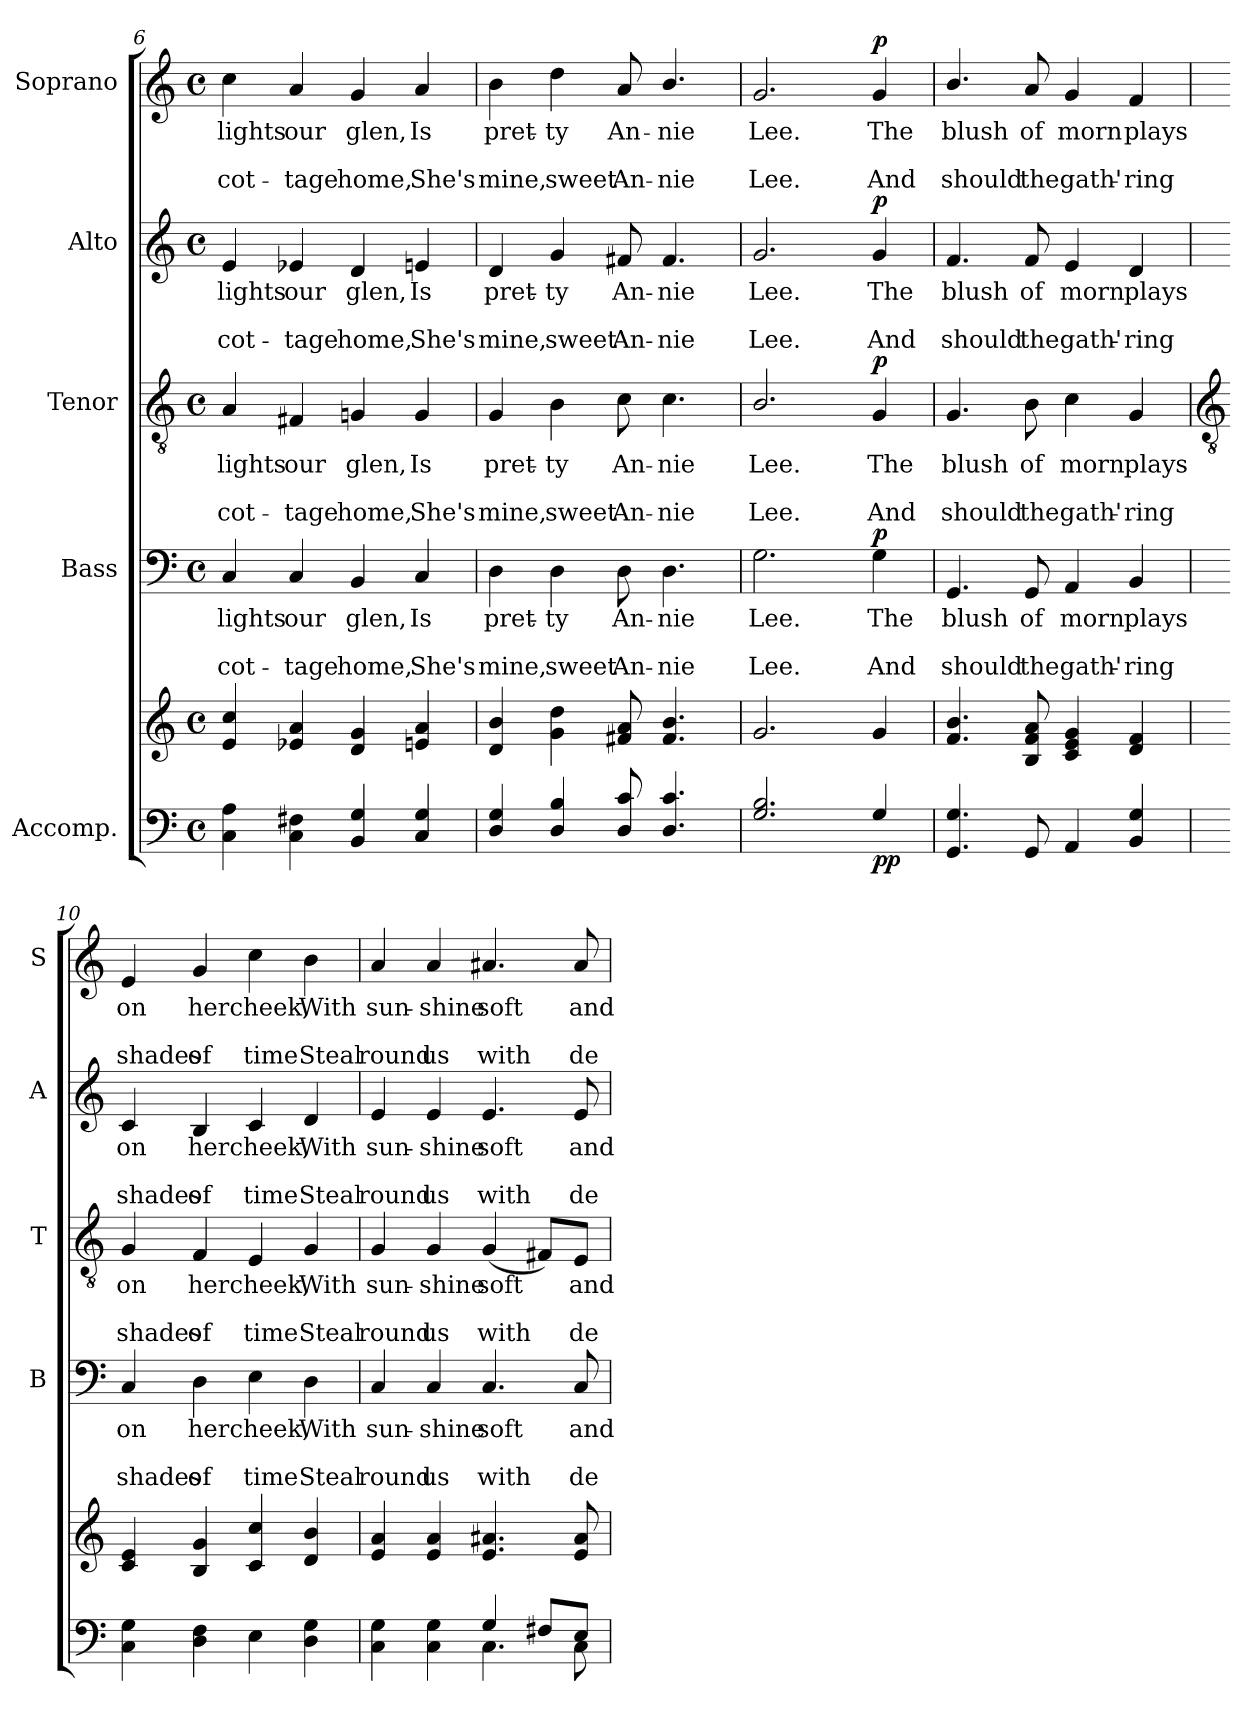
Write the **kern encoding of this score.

**kern	**kern	**dynam	**kern	**text	**text	**text	**dynam	**kern	**text	**text	**text	**dynam	**kern	**text	**text	**text	**dynam	**kern	**text	**text	**text	**dynam
*part5	*part5	*part5	*part4	*part4	*part4	*part4	*part4	*part3	*part3	*part3	*part3	*part3	*part2	*part2	*part2	*part2	*part2	*part1	*part1	*part1	*part1	*part1
*staff6	*staff5	*staff5/6	*staff4	*staff4	*staff4	*staff4	*staff4	*staff3	*staff3	*staff3	*staff3	*staff3	*staff2	*staff2	*staff2	*staff2	*staff2	*staff1	*staff1	*staff1	*staff1	*staff1
*I"Accomp.	*	*	*I"Bass	*	*	*	*	*I"Tenor	*	*	*	*	*I"Alto	*	*	*	*	*I"Soprano	*	*	*	*
*	*	*	*I'B	*	*	*	*	*I'T	*	*	*	*	*I'A	*	*	*	*	*I'S	*	*	*	*
*clefF4	*clefG2	*	*clefF4	*	*	*	*	*clefGv2	*	*	*	*	*clefG2	*	*	*	*	*clefG2	*	*	*	*
*k[]	*k[]	*	*k[]	*	*	*	*	*k[]	*	*	*	*	*k[]	*	*	*	*	*k[]	*	*	*	*
*C:	*C:	*	*C:	*	*	*	*	*C:	*	*	*	*	*C:	*	*	*	*	*C:	*	*	*	*
*M4/4	*M4/4	*	*M4/4	*	*	*	*	*M4/4	*	*	*	*	*M4/4	*	*	*	*	*M4/4	*	*	*	*
*met(c)	*met(c)	*	*met(c)	*	*	*	*	*met(c)	*	*	*	*	*met(c)	*	*	*	*	*met(c)	*	*	*	*
=6	=6	=6	=6	=6	=6	=6	=6	=6	=6	=6	=6	=6	=6	=6	=6	=6	=6	=6	=6	=6	=6	=6
*^	*	*	*	*	*	*	*	*	*	*	*	*	*	*	*	*	*	*	*	*	*	*
!	!	!	!	!	!LO:LY:b	!	!LO:LY:b	!	!	!LO:LY:b	!	!LO:LY:b	!	!	!LO:LY:b	!	!LO:LY:b	!	!	!LO:LY:b	!	!LO:LY:b	!
4C\ 4A\	1ryy	4e 4cc	.	4C/	lights	.	cot-	.	4A/	lights	.	cot-	.	4e	lights	.	cot-	.	4cc	lights	.	cot-	.
!	!	!	!	!	!LO:LY:b	!	!LO:LY:b	!	!	!LO:LY:b	!	!LO:LY:b	!	!	!LO:LY:b	!	!LO:LY:b	!	!	!LO:LY:b	!	!LO:LY:b	!
4C\ 4F#X\	.	4e-X/ 4a/	.	4C/	-our	.	tage	.	4F#X	-our	.	tage	.	4e-X	-our	.	tage	.	4a/	-our	.	tage	.
!	!	!	!	!	!LO:LY:b	!	!LO:LY:b	!	!	!LO:LY:b	!	!LO:LY:b	!	!	!LO:LY:b	!	!LO:LY:b	!	!	!LO:LY:b	!	!LO:LY:b	!
4BB 4G	.	4d 4g	.	4BB	glen,	.	home,	.	4Gn	glen,	.	home,	.	4d	glen,	.	home,	.	4g	glen,	.	home,	.
!	!	!	!	!	!LO:LY:b	!	!LO:LY:b	!	!	!LO:LY:b	!	!LO:LY:b	!	!	!LO:LY:b	!	!LO:LY:b	!	!	!LO:LY:b	!	!LO:LY:b	!
4C 4G	.	4en 4a	.	4C	Is	.	She's	.	4G	Is	.	She's	.	4en	Is	.	She's	.	4a	Is	.	She's	.
=7	=7	=7	=7	=7	=7	=7	=7	=7	=7	=7	=7	=7	=7	=7	=7	=7	=7	=7	=7	=7	=7	=7	=7
!	!	!	!	!	!LO:LY:b	!	!LO:LY:b	!	!	!LO:LY:b	!	!LO:LY:b	!	!	!LO:LY:b	!	!LO:LY:b	!	!	!LO:LY:b	!	!LO:LY:b	!
4D 4G	1ryy	4d 4b	.	4D	pret-	.	-mine,	.	4G	pret-	.	-mine,	.	4d	pret-	.	-mine,	.	4b	pret-	.	-mine,	.
!	!	!	!	!	!LO:LY:b	!	!LO:LY:b	!	!	!LO:LY:b	!	!LO:LY:b	!	!	!LO:LY:b	!	!LO:LY:b	!	!	!LO:LY:b	!	!LO:LY:b	!
4D 4B	.	4g 4dd	.	4D	ty	.	sweet	.	4B	ty	.	sweet	.	4g	ty	.	sweet	.	4dd	ty	.	sweet	.
!	!	!	!	!	!LO:LY:b	!	!LO:LY:b	!	!	!LO:LY:b	!	!LO:LY:b	!	!	!LO:LY:b	!	!LO:LY:b	!	!	!LO:LY:b	!	!LO:LY:b	!
8D 8c	.	8f#X 8a	.	8D	An-	.	-An-	.	8c	An-	.	-An-	.	8f#X	An-	.	-An-	.	8a	An-	.	-An-	.
!	!	!	!	!	!LO:LY:b	!	!LO:LY:b	!	!	!LO:LY:b	!	!LO:LY:b	!	!	!LO:LY:b	!	!LO:LY:b	!	!	!LO:LY:b	!	!LO:LY:b	!
4.D 4.c	.	4.f# 4.b	.	4.D	-nie	.	nie	.	4.c	-nie	.	nie	.	4.f#	-nie	.	nie	.	4.b/	-nie	.	nie	.
=8	=8	=8	=8	=8	=8	=8	=8	=8	=8	=8	=8	=8	=8	=8	=8	=8	=8	=8	=8	=8	=8	=8	=8
!	!	!	!	!	!LO:LY:b	!	!LO:LY:b	!	!	!LO:LY:b	!	!LO:LY:b	!	!	!LO:LY:b	!	!LO:LY:b	!	!	!LO:LY:b	!	!LO:LY:b	!
2.G 2.B	1ryy	2.g	.	2.G	Lee.	.	Lee.	.	2.B/	Lee.	.	Lee.	.	2.g	Lee.	.	Lee.	.	2.g	Lee.	.	Lee.	.
!	!	!	!LO:DY:b=2	!	!LO:LY:b	!	!LO:LY:b	!	!	!LO:LY:b	!	!LO:LY:b	!	!	!LO:LY:b	!	!LO:LY:b	!	!	!LO:LY:b	!	!LO:LY:b	!
!	!	!	!LO:DY:n=1:b	!	!	!	!	!LO:DY:b	!	!	!	!	!LO:DY:b	!	!	!	!	!LO:DY:b	!	!	!	!	!LO:DY:b
4G	.	4g	p p	4G	The	.	And	p	4G	The	.	And	p	4g	The	.	And	p	4g	The	.	And	p
=9	=9	=9	=9	=9	=9	=9	=9	=9	=9	=9	=9	=9	=9	=9	=9	=9	=9	=9	=9	=9	=9	=9	=9
!	!	!	!	!	!LO:LY:b	!	!LO:LY:b	!	!	!LO:LY:b	!	!LO:LY:b	!	!	!LO:LY:b	!	!LO:LY:b	!	!	!LO:LY:b	!	!LO:LY:b	!
4.GG 4.G	1ryy	4.f 4.b	.	4.GG	blush	.	should	.	4.G	blush	.	should	.	4.f	blush	.	should	.	4.b/	blush	.	should	.
!	!	!	!	!	!LO:LY:b	!	!LO:LY:b	!	!	!LO:LY:b	!	!LO:LY:b	!	!	!LO:LY:b	!	!LO:LY:b	!	!	!LO:LY:b	!	!LO:LY:b	!
8GG	.	8B/ 8f/ 8a/	.	8GG	of	.	the	.	8B	of	.	the	.	8f	of	.	the	.	8a/	of	.	the	.
!	!	!	!	!	!LO:LY:b	!	!LO:LY:b	!	!	!LO:LY:b	!	!LO:LY:b	!	!	!LO:LY:b	!	!LO:LY:b	!	!	!LO:LY:b	!	!LO:LY:b	!
4AA	.	4c 4e 4g	.	4AA	morn	.	gath'-	.	4c	morn	.	gath'-	.	4e	morn	.	gath'-	.	4g	morn	.	gath'-	.
!	!	!	!	!	!LO:LY:b	!	!LO:LY:b	!	!	!LO:LY:b	!	!LO:LY:b	!	!	!LO:LY:b	!	!LO:LY:b	!	!	!LO:LY:b	!	!LO:LY:b	!
4BB 4G	.	4d 4f	.	4BB	-plays	.	ring	.	4G	-plays	.	ring	.	4d	-plays	.	ring	.	4f	-plays	.	ring	.
!!LO:LB:g=z
=10	=10	=10	=10	=10	=10	=10	=10	=10	=10	=10	=10	=10	=10	=10	=10	=10	=10	=10	=10	=10	=10	=10	=10
*	*	*	*	*	*	*	*	*	*clefGv2	*	*	*	*	*	*	*	*	*	*	*	*	*	*
*	*	*^	*	*	*	*	*	*	*	*	*	*	*	*	*	*	*	*	*	*	*	*	*
!	!	!	!	!	!	!LO:LY:b	!	!LO:LY:b	!	!	!LO:LY:b	!	!LO:LY:b	!	!	!LO:LY:b	!	!LO:LY:b	!	!	!LO:LY:b	!	!LO:LY:b	!
1ryy	4C\ 4G\	4c 4e	1ryy	.	4C	on	.	shades	.	4G	on	.	shades	.	4c	on	.	shades	.	4e	on	.	shades	.
!	!	!	!	!	!	!LO:LY:b	!	!LO:LY:b	!	!	!LO:LY:b	!	!LO:LY:b	!	!	!LO:LY:b	!	!LO:LY:b	!	!	!LO:LY:b	!	!LO:LY:b	!
.	4D\ 4F\	4B 4g	.	.	4D	her	.	of	.	4F	her	.	of	.	4B	her	.	of	.	4g	her	.	of	.
!	!	!	!	!	!	!LO:LY:b	!	!LO:LY:b	!	!	!LO:LY:b	!	!LO:LY:b	!	!	!LO:LY:b	!	!LO:LY:b	!	!	!LO:LY:b	!	!LO:LY:b	!
.	4E\	4c 4cc	.	.	4E	cheek,	.	time	.	4E	cheek,	.	time	.	4c	cheek,	.	time	.	4cc	cheek,	.	time	.
!	!	!	!	!	!	!LO:LY:b	!	!LO:LY:b	!	!	!LO:LY:b	!	!LO:LY:b	!	!	!LO:LY:b	!	!LO:LY:b	!	!	!LO:LY:b	!	!LO:LY:b	!
.	4D\ 4G\	4d 4b	.	.	4D	With	.	Steal	.	4G	With	.	Steal	.	4d	With	.	Steal	.	4b	With	.	Steal	.
=11	=11	=11	=11	=11	=11	=11	=11	=11	=11	=11	=11	=11	=11	=11	=11	=11	=11	=11	=11	=11	=11	=11	=11	=11
!	!	!	!	!	!	!LO:LY:b	!	!LO:LY:b	!	!	!LO:LY:b	!	!LO:LY:b	!	!	!LO:LY:b	!	!LO:LY:b	!	!	!LO:LY:b	!	!LO:LY:b	!
2ryy	4C\ 4G\	4e 4a	1ryy	.	4C/	sun-	.	-round	.	4G	sun-	.	-round	.	4e	sun-	.	-round	.	4a	sun-	.	-round	.
!	!	!	!	!	!	!LO:LY:b	!	!LO:LY:b	!	!	!LO:LY:b	!	!LO:LY:b	!	!	!LO:LY:b	!	!LO:LY:b	!	!	!LO:LY:b	!	!LO:LY:b	!
.	4C\ 4G\	4e 4a	.	.	4C/	shine	.	us	.	4G	shine	.	us	.	4e	shine	.	us	.	4a	shine	.	us	.
!	!	!	!	!	!	!LO:LY:b	!	!LO:LY:b	!	!	!LO:LY:b	!	!LO:LY:b	!	!	!LO:LY:b	!	!LO:LY:b	!	!	!LO:LY:b	!	!LO:LY:b	!
4G/	4.C\	4.e 4.a#X	.	.	4.C/	soft	.	with	.	(<4G	soft	.	with	.	4.e	soft	.	with	.	4.a#X	soft	.	with	.
8F#X/L	.	.	.	.	.	.	.	.	.	8F#X/L)	.	.	.	.	.	.	.	.	.	.	.	.	.	.
!	!	!	!	!	!	!LO:LY:b	!	!LO:LY:b	!	!	!LO:LY:b	!	!LO:LY:b	!	!	!LO:LY:b	!	!LO:LY:b	!	!	!LO:LY:b	!	!LO:LY:b	!
8E/J	8C\	8e 8a#	.	.	8C/	and	.	de-	.	8E/J	and	.	de-	.	8e	and	.	de-	.	8a#	and	.	de-	.
*v	*v	*	*	*	*	*	*	*	*	*	*	*	*	*	*	*	*	*	*	*	*	*	*	*
*	*v	*v	*	*	*	*	*	*	*	*	*	*	*	*	*	*	*	*	*	*	*	*	*
=	=	=	=	=	=	=	=	=	=	=	=	=	=	=	=	=	=	=	=	=	=	=
*-	*-	*-	*-	*-	*-	*-	*-	*-	*-	*-	*-	*-	*-	*-	*-	*-	*-	*-	*-	*-	*-	*-
